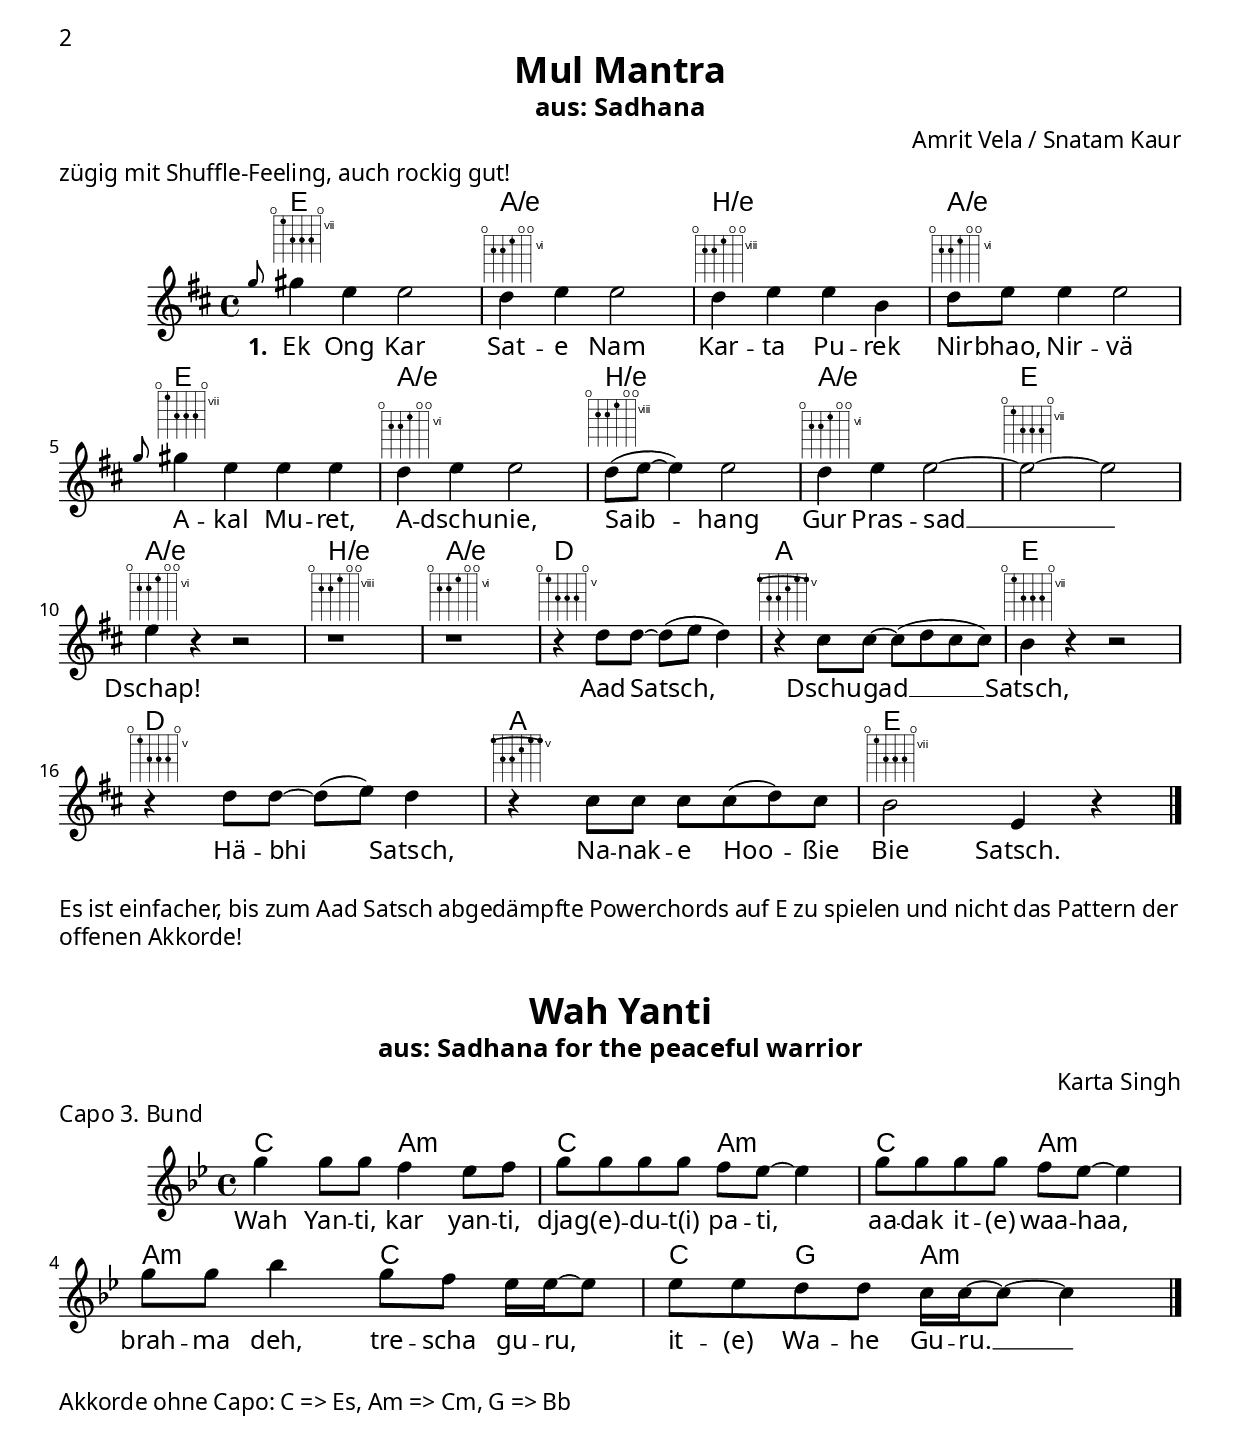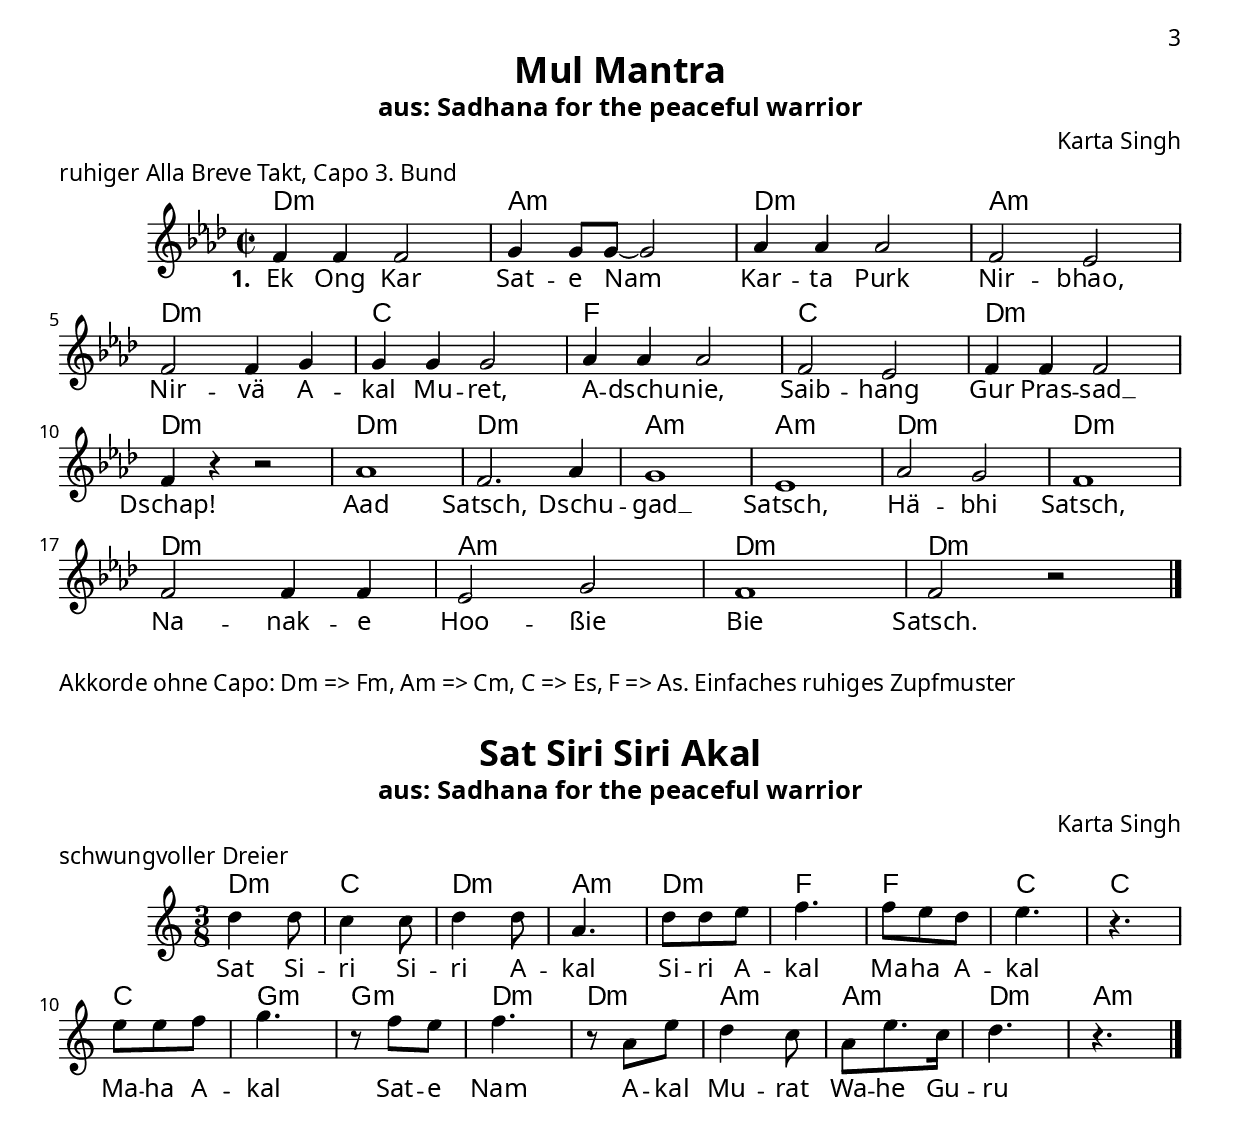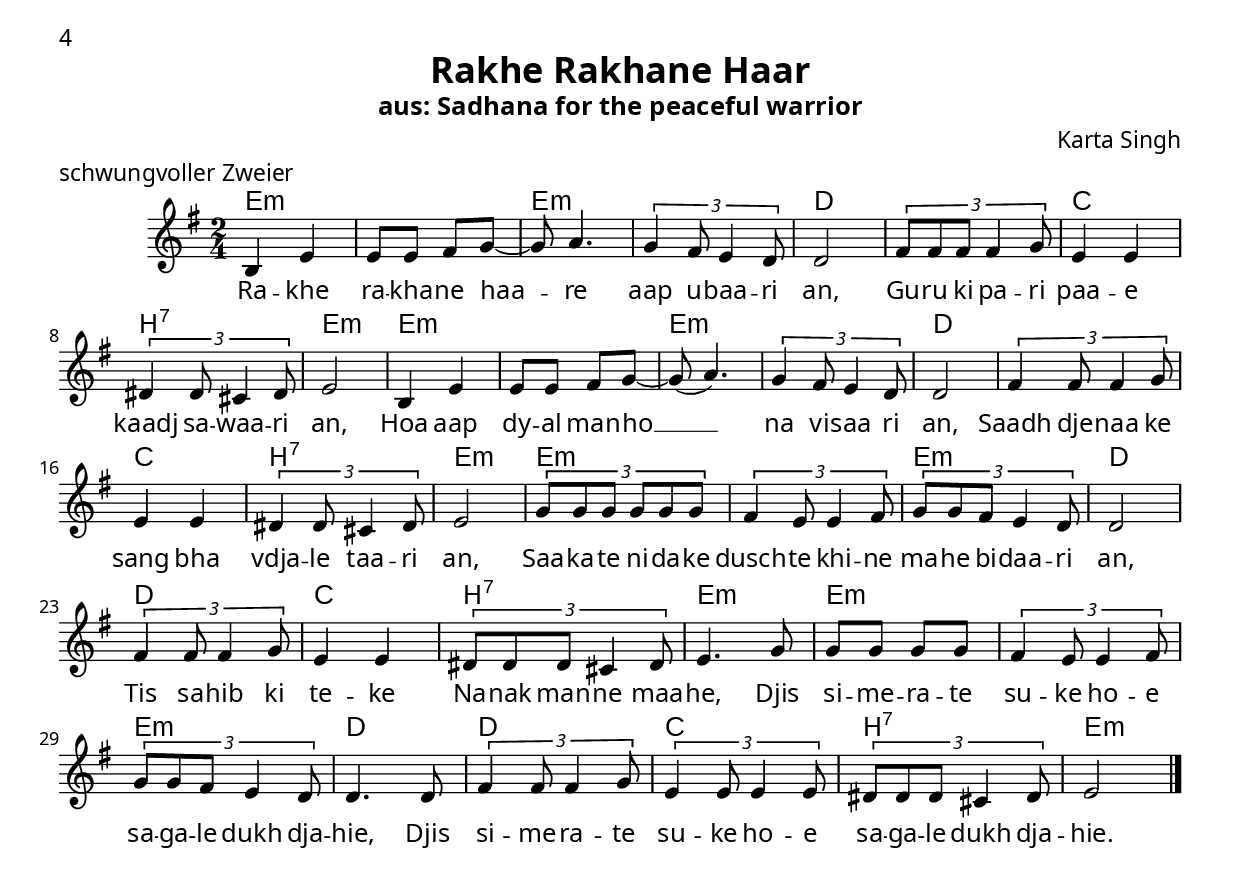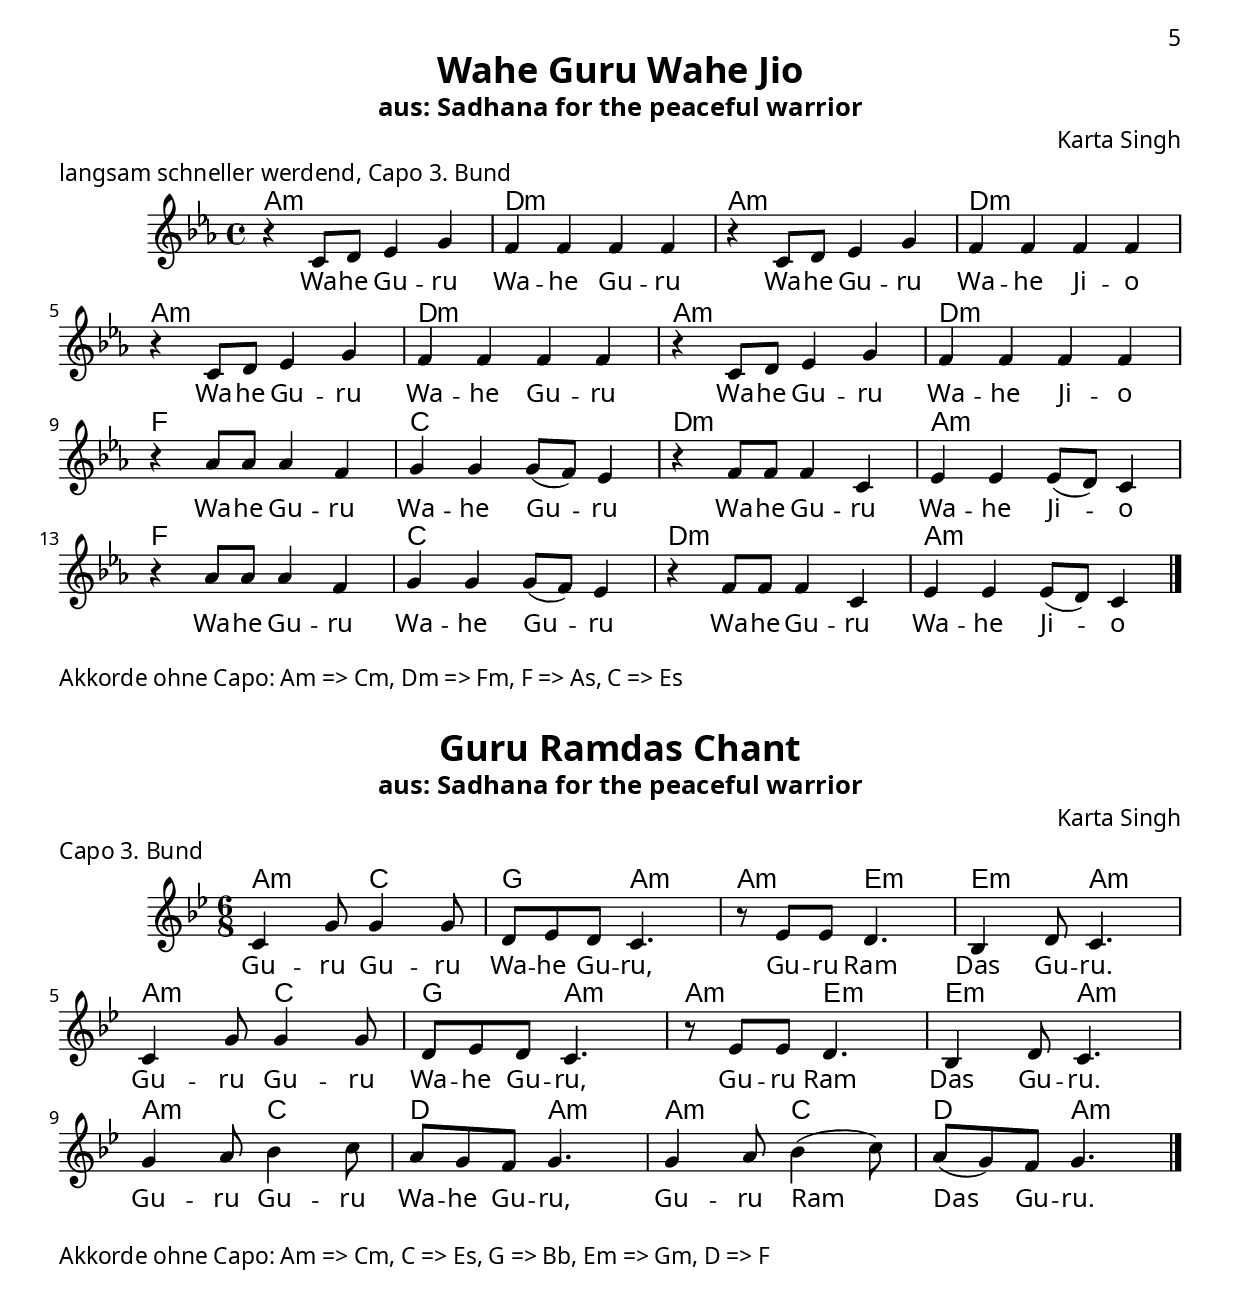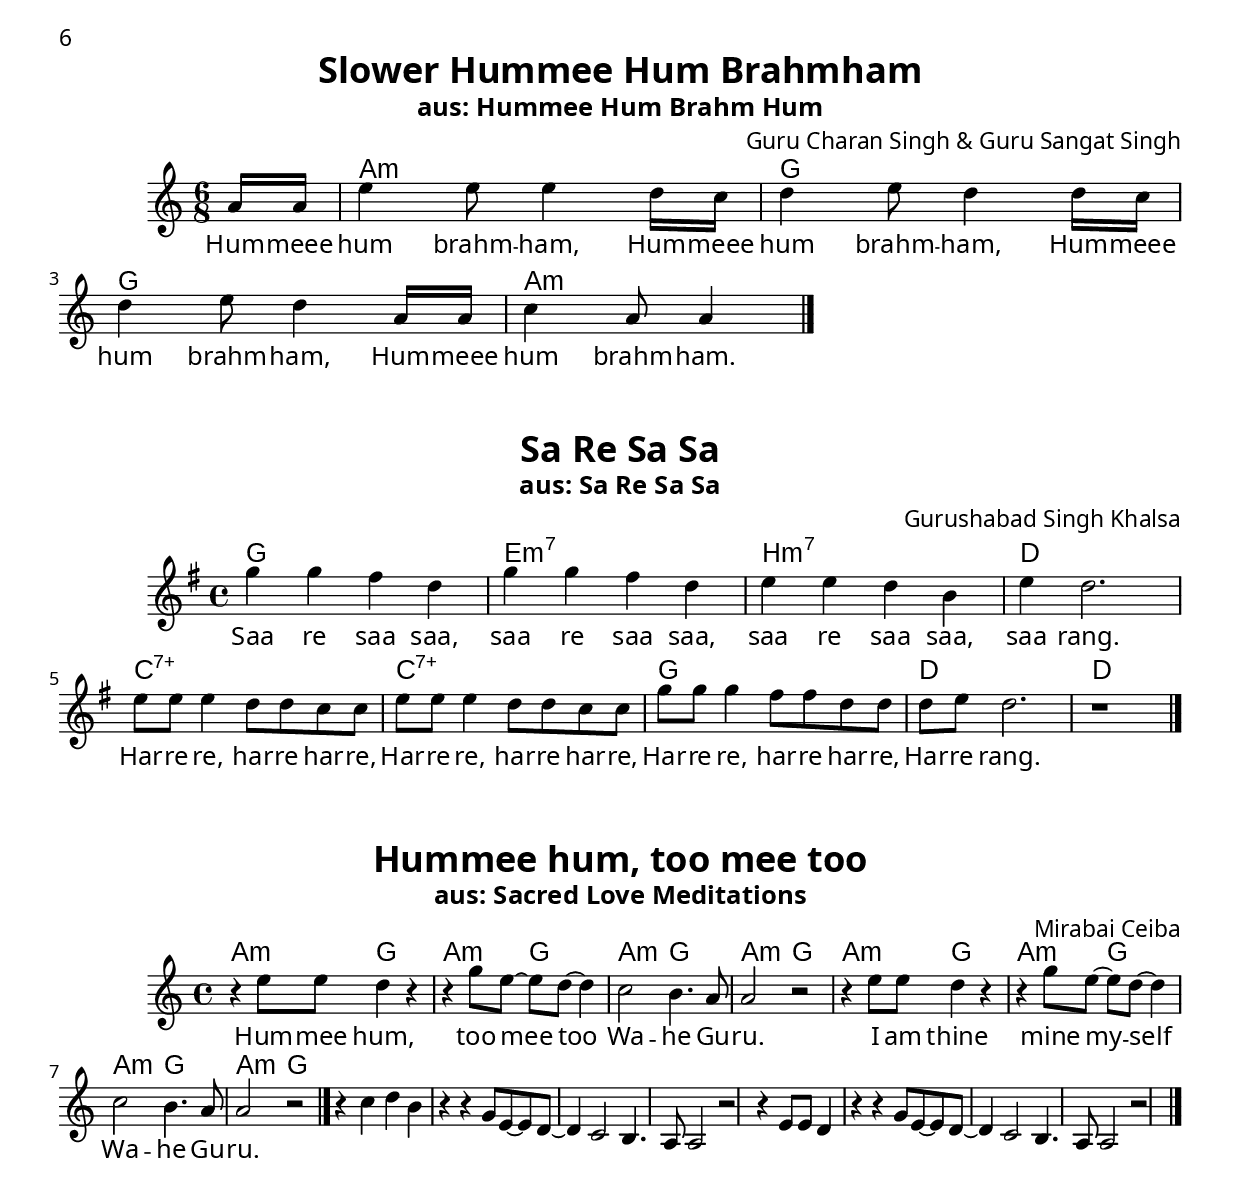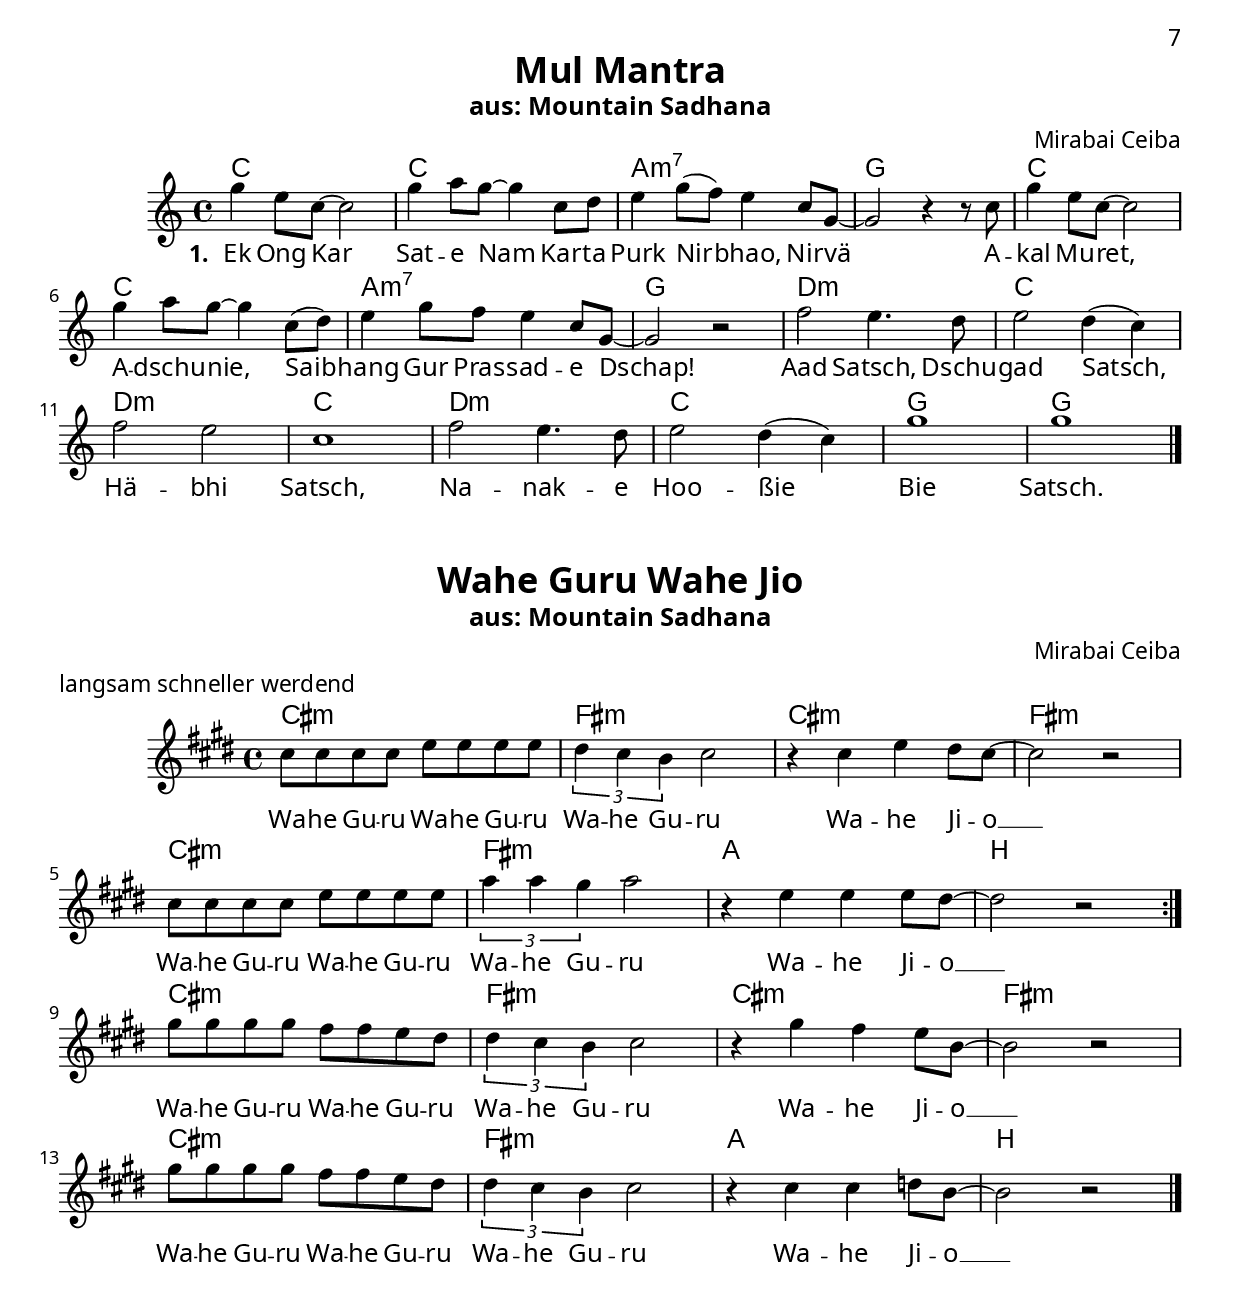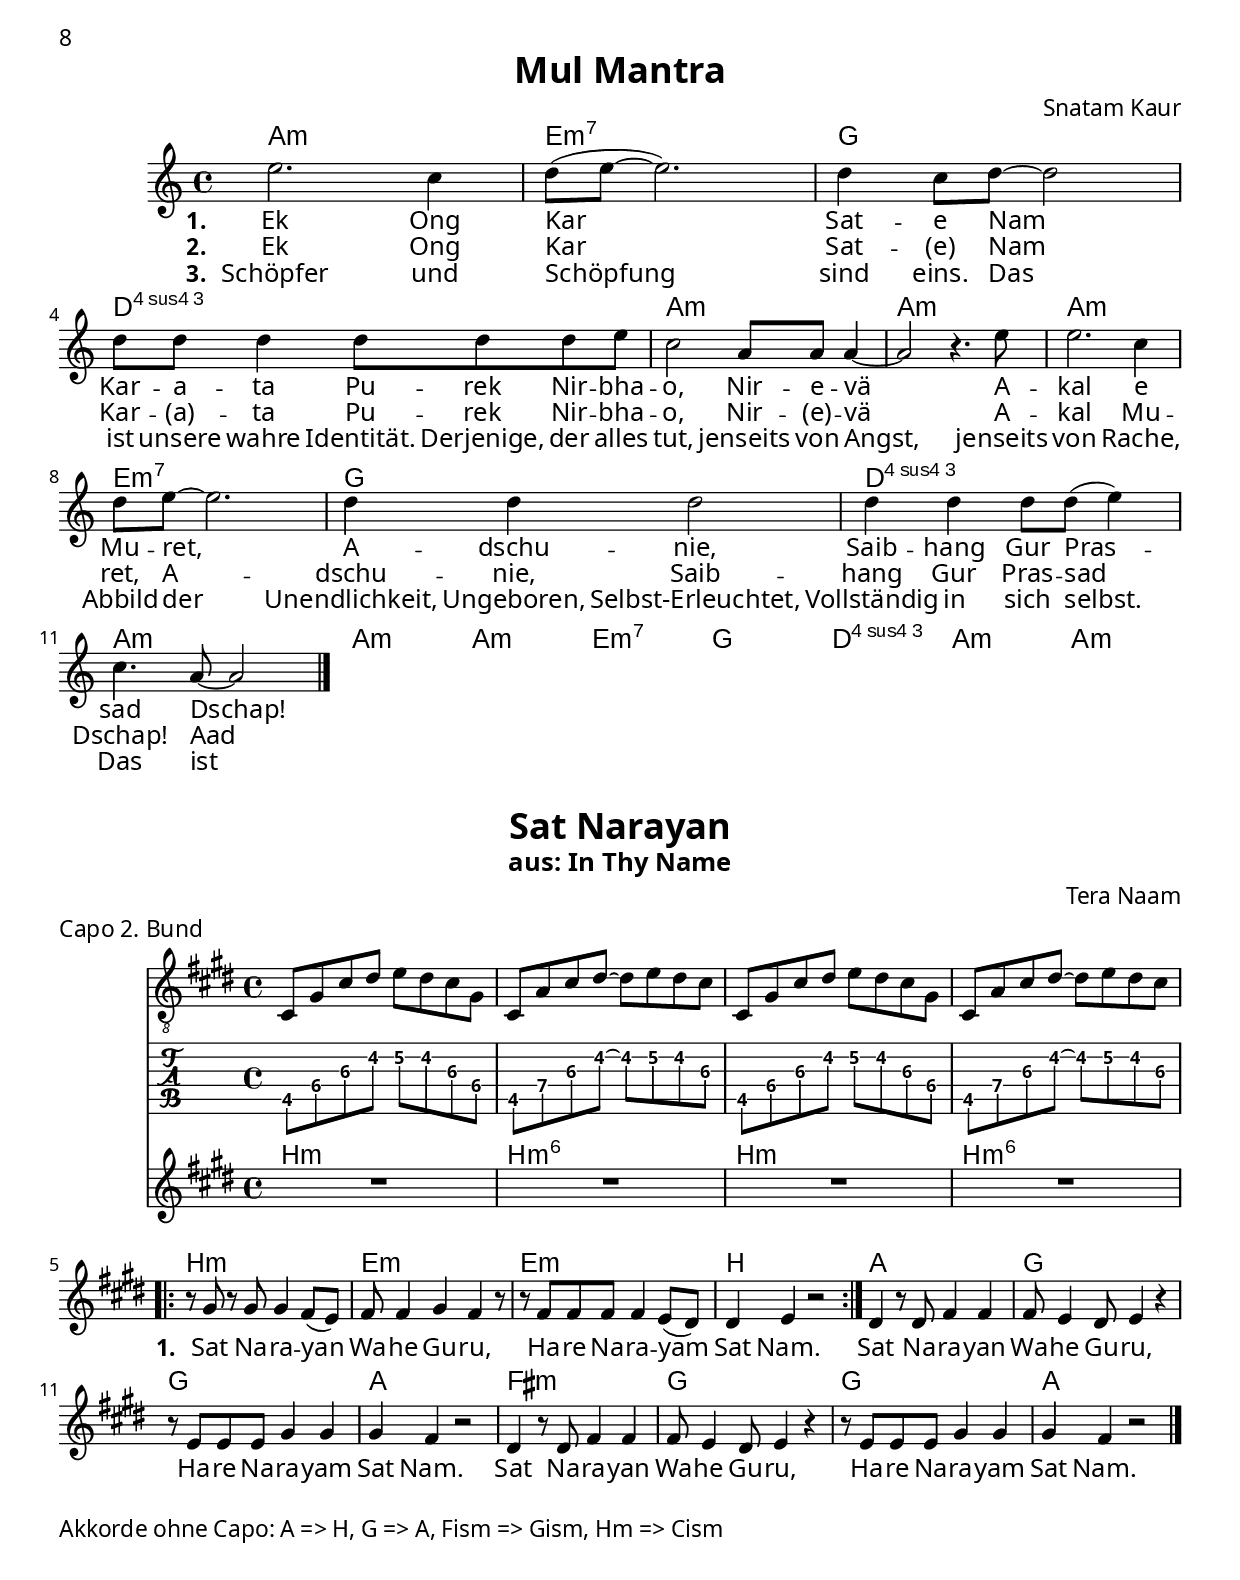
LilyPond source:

\version "2.18.0"
#(ly:set-option 'relative-includes #t)
\include "paper.ily"
\header {
  title = "Chants für das Wassermannzeitalter"
  %% instrument = "Chants für das Wassermannzeitalter"
  %% Do not display the tagline for this book
  %% tagline = ##f
  composer = ##f
  meter = ##f
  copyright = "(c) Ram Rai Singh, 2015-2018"
}
%%%
%%%oddHeaderMarkup = \markup
%%%\fill-line {
%%%  %% force the header to take some space, otherwise the
%%%  %% page layout becomes a complete mess.
%%%  " "
%%%  \on-the-fly #not-part-first-page \fromproperty #'header:title
%%%  \on-the-fly #print-page-number-check-first \fromproperty #'page:page-number-st
%%%ring
%%%}
%%%
%%%%% evenHeaderMarkup would inherit the value of
%%%%% oddHeaderMarkup if it were not defined here
%%%evenHeaderMarkup = \markup
%%%\fill-line {
%%%  \on-the-fly #print-page-number-check-first \fromproperty #'page:page-number-string
%%%  \on-the-fly #not-part-first-page \fromproperty #'header:title
%%%  " "
%%%}

\markup { \vspace #2 }
\markup {Zusammengestellt und arrangiert von Ram Rai Singh.}
\markup { \vspace #1 }

\markuplist \table-of-contents
\pageBreak

\tocCD \markup {"Amrit Vela: Sadhana"}

\tocItem \markup "Mul Mantra"
  \include "deutsch.ly"
\version "2.18.0"

\include "../paper.ily"

openE =  \markup {\fret-diagram-verbose #'(
		  (open 1)
		  (place-fret 2 9)
		  (place-fret 3 9)
		  (place-fret 4 9)
		  (place-fret 5 7)
		  (open 6)
		  )}
openD =  \markup {\fret-diagram-verbose #'(
		  (open 1)
		  (place-fret 2 7)
		  (place-fret 3 7)
		  (place-fret 4 7)
		  (place-fret 5 5)
		  (open 6)
		  )}

openA =  \markup {\fret-diagram-verbose #'(
		  (open 1)
		  (open 2)
		  (place-fret 3 6)
		  (place-fret 4 7)
		  (place-fret 5 7)
		  (open 6)
		  )}
fullA =  \markup {\fret-diagram-verbose #'(
		  (barre 6 1 5)
		  (place-fret 1 5)
		  (place-fret 2 5)
		  (place-fret 3 6)
		  (place-fret 4 7)
		  (place-fret 5 7)
		  (place-fret 6 5)
		  )}

openB =  \markup {\fret-diagram-verbose #'(
		  (open 1)
		  (open 2)
		  (place-fret 3 8)
		  (place-fret 4 9)
		  (place-fret 5 9)
		  (open 6)
		  )}



melodie =  \relative g'' {
  \grace{g8} gis4^\openE e e2 |
  d4^\openA e e2 |
  d4^\openB e e h |
  d8^\openA e8 e4 e2 | \break
  \grace{g8} gis4^\openE e e e  |
  d4^\openA e e2 |
  d8^\openB( e8 ~ e4) e2 |
  d4^\openA e e2 ~ |
  e2^\openE ~ e2 |
  e4^\openA r4 r2 |
  r1^\openB | r1^\openA |
  %% Aad satsch
  r4^\openD d8 d8~d8 ( e8 d4) |
  r4^\fullA cis8 cis8~cis8 ( d cis cis8) |
  h4^\openE r4 r2
  \break
  %% Häbhi Satsch
  r4^\openD d8 d8~d8 ( e8) d4 |
  r4^\fullA cis8 cis8 cis8 cis( d) cis |
  h2^\openE e,4 r4
  \bar "|."
   
}

textI = \lyricmode {
  \set stanza = #"1. "
  Ek Ong Kar
  Sat -- e Nam
  Kar -- ta Pu -- rek
  Nir  -- bhao, Nir -- vä
  A -- kal Mu -- ret, A -- dschu -- nie, Saib -- hang
  Gur Pras -- sad __
  Dschap!
  Aad Satsch,
  Dschu -- gad __ Satsch, 
  Hä -- bhi Satsch,
  Na -- nak -- e Hoo -- ßie Bie Satsch.
}


chordSymbols = \chordmode {
  \semiGermanChords
  e1 a/e h/e a/e
  e1 a/e h/e a/e
  e a/e h/e a/e 
  d a e 
  d a e 
}

\score { 
       <<
	 \context ChordNames {
	   \set Score.markFormatter = #format-mark-box-letters
	   \chordSymbols
	 }
	 \new Staff {
	    \time 4/4
	    \key d \major
	     \new Voice = "mel" { \melodie  \bar "|." }
	   }
	   \new Lyrics \lyricsto "mel" {
	     \textI
	   }
       >>
	\layout {
	  \context {\Staff \RemoveEmptyStaves }
	}
       \header {
	 title = "Mul Mantra"
	 composer = "Amrit Vela / Snatam Kaur"
	 subtitle = "aus: Sadhana"
	 meter = "zügig mit Shuffle-Feeling, auch rockig gut!"
       } 
     }

\markuplist{
  \wordwrap-lines {
    Es ist einfacher, bis zum Aad Satsch abgedämpfte Powerchords auf E zu spielen und
    nicht das Pattern der offenen Akkorde!

  }
}

  \markup { \vspace #1 }

\tocCD \markup "Karta Singh: Sadhana for the Peaceful Warrior"

  \tocItem \markup "Wah Yanti"
  \include "deutsch.ly"
\version "2.18.0"
\include "../paper.ily"


melodie =  \relative c'' {
  g'4 g8 g f4 es8 f | g8 g g g f es8 ~ es4 |
  g8 g g g f es8 ~ es4 | g8 g b4 g8 f es16 es ~es8 |
  es8 es d d c16 c16~ c8 ~ c4 
  \bar "|."
    
}

textI = \lyricmode {
  Wah Yan -- ti, kar  yan -- ti, djag -- (e) -- du -- t(i) pa -- ti,
  aa -- dak it -- (e) waa -- haa, brah -- ma deh, tre -- scha gu -- ru,
  it -- (e) Wa -- he Gu -- ru. __ 
}


chordSymbols = \chordmode {
  \semiGermanChords
  c2 a:m | c a:m | c a:m |
  a:m c | c4 g4 a2:m |
}

\score { 
       <<
	 \context ChordNames {
	   \set Score.markFormatter = #format-mark-box-letters
	   \chordSymbols
	 }
	 \new Staff {
	    \time 4/4
	    \key g \minor
	     \new Voice = "mel" { \melodie  \bar "|." }
	   }
	   \new Lyrics \lyricsto "mel" {
	     \textI
	   }
       >>
	\layout {
	  \context {\Staff \RemoveEmptyStaves }
	}
       \header {
	 title = "Wah Yanti"
	 composer = "Karta Singh"
	 subtitle = "aus: Sadhana for the peaceful warrior"
	 meter = "Capo 3. Bund"
       }
     }
\markup{Akkorde ohne Capo:  C => Es, Am => Cm, G => Bb}

  \markup { \vspace #1 }
\pageBreak

  \tocItem \markup "Mul Mantra"
  \include "deutsch.ly"
\version "2.18.0"

\include "../paper.ily"


melodie =  \relative f' {
  f4 f f2 | g4 g8 g8~g2 | as4 as as2 | f2 es |
  \break
  f2 f4 g | g4 g g2 | as4 as as2 | f2 es |
  f4 f f2 | f4 r4 r2 | 
  %% Aad satsch
  as1 f2. as4 | g1 es1 | as2 g2 f1 |
  \break
  %% Häbhi Satsch
  f2 f4 f | es2 g2 | f1 f2 r2
  \bar "|."
   
}

textI = \lyricmode {
  \set stanza = #"1. "
  Ek Ong Kar
  Sat -- e Nam
  Kar -- ta Purk
  Nir  -- bhao, Nir -- vä
  A -- kal Mu -- ret, A -- dschu -- nie, Saib -- hang
  Gur Pras -- sad __
  Dschap!
  Aad Satsch,
  Dschu -- gad __ Satsch, 
  Hä -- bhi Satsch,
  Na -- nak -- e Hoo -- ßie Bie Satsch.
}


chordSymbols = \chordmode {
  \semiGermanChords
  d1:m a:m d:m a:m |
  d1:m c f c |
  d:m d:m |
  d:m d:m | a:m a:m |
  d:m d:m | d:m 
  a:m d:m d:m 
}

\score { 
       <<
	 \context ChordNames {
	   \set Score.markFormatter = #format-mark-box-letters
	   \chordSymbols
	 }
	 \new Staff {
	    \time 2/2
	    \key f \minor
	     \new Voice = "mel" { \melodie  \bar "|." }
	   }
	   \new Lyrics \lyricsto "mel" {
	     \textI
	   }
       >>
	\layout {
	  \context {\Staff \RemoveEmptyStaves }
	}
       \header {
	 title = "Mul Mantra"
	 composer = "Karta Singh"
	 subtitle = "aus: Sadhana for the peaceful warrior"
	 meter = "ruhiger Alla Breve Takt, Capo 3. Bund"
}


     }
\markup{
  Akkorde ohne Capo: Dm => Fm, Am => Cm, C => Es, F => As. Einfaches ruhiges Zupfmuster
  }

  \markup { \vspace #1 }

  \tocItem \markup "Sat Siri Siri Akal"
  \include "deutsch.ly"
\version "2.18.0"

\include "../paper.ily"

melodie =  \relative d'' {
  d4 d8 c4 c8 | d4 d8 a4. |
  d8 d e f4. | f8 e d e4. |
  r4.  | 
  e8 e f g4. | r8 f8 e f4. |
  r8 a,8 e' d4 c8 | a8 e'8. c16 | d4. |
  r4.
  \bar "|."
   
}

textI = \lyricmode {
  Sat Si -- ri Si -- ri A -- kal
  Si -- ri A -- kal Ma -- ha A -- kal
  Ma -- ha A -- kal  Sat -- e Nam
  A -- kal Mu -- rat Wa -- he Gu -- ru
}


chordSymbols = \chordmode {
  \semiGermanChords
  d4.:m c | d:m a:m |
  d:m f | f c | c |
  c g:m | g:m d:m | d:m a:m
  a:m d:m a:m
}

\score { 
       <<
	 \context ChordNames {
	   \set Score.markFormatter = #format-mark-box-letters
	   \chordSymbols
	 }
	 \new Staff {
	    \time 3/8
	    \key a \minor
	     \new Voice = "mel" { \melodie  \bar "|." }
	   }
	   \new Lyrics \lyricsto "mel" {
	     \textI
	   }
       >>
	\layout {
	  \context {\Staff \RemoveEmptyStaves }
	}
       
       \header {
	 title = "Sat Siri Siri Akal"
	 composer = "Karta Singh"
	 subtitle = "aus: Sadhana for the peaceful warrior"
	 meter = "schwungvoller Dreier"
       }
     }

  \markup { \vspace #1 }

\pageBreak
 \tocItem \markup "Rakhe Rakhane Haar"
  \include "deutsch.ly"
\version "2.18.0"

\include "../paper.ily"


melodie =  \relative d' {
  %% Rakhe
  h4 e e8 e fis g8 ~ | g8 a4. \tuplet 3/2 {g4 fis8 e4 d8} |
  d2 \tuplet 3/2 {fis8 fis fis fis4 g8} | e4  e \tuplet 3/2 { dis4 dis8 cis4 dis8} | e2 

  %% Hoa 
  h4 e e8 e fis g8 ~ | g8( a4.) \tuplet 3/2 {g4 fis8 e4 d8} |
  d2 \tuplet 3/2 {fis4 fis8 fis4 g8} | e4  e \tuplet 3/2 { dis4 dis8 cis4 dis8} | e2

  %% Saakate
  \tuplet 3/2 { g8 g g  g g g} \tuplet 3/2 { fis4 e8 e4 fis8} |
  \tuplet 3/2 { g8 g8 fis8 e4 d8} d2 |
  \tuplet 3/2 {fis4 fis8 fis4 g8} | e4  e \tuplet 3/2 { dis8 dis dis cis4 dis8} | e4. g8

  %% Djis simerate
  g8 g   g g  \tuplet 3/2 { fis4 e8 e4 fis8} |
  \tuplet 3/2 { g8 g8 fis8 e4 d8} d4. d8 |
  \tuplet 3/2 {fis4 fis8 fis4 g8} |
  \tuplet 3/2 {e4 e8  e4 e8} \tuplet 3/2 { dis8 dis dis cis4 dis8} | e2

\bar "|."
   
}

textI = \lyricmode {
  Ra -- khe ra -- kha -- ne haa -- re aap u -- baa -- ri an,
  Gu -- ru ki pa -- ri paa -- e kaadj sa -- waa -- ri an,
  
  Hoa aap dy -- al man -- ho __ na vi -- saa ri an,
  Saadh dje -- naa ke sang bha vdja -- le taa -- ri an,

  Saa -- ka -- te ni -- da -- ke dusch -- te khi -- ne ma -- he bi -- daa -- ri an,
  Tis sa -- hib ki te -- ke Na -- nak man -- ne maa -- he,

  Djis si -- me -- ra -- te su -- ke ho -- e sa -- ga -- le dukh dja -- hie, 

  Djis si -- me -- ra -- te su -- ke ho -- e sa -- ga -- le dukh dja -- hie.
}


chordSymbols = \chordmode {
  \semiGermanChords
  e1:m | e:m | d | c2  h:7 | e2:m |
  e1:m | e:m | d | c2  h:7 | e2:m |
  e1:m | e2:m | d d | c2  h:7 | e2:m |
  
  e1:m | e2:m | d d | c2  h:7 | e2:m |
}

\score { 
       <<
	 \context ChordNames {
	   \set Score.markFormatter = #format-mark-box-letters
	   \chordSymbols
	 }
	 \new Staff {
	    \time 2/4
	    \key e \minor
	     \new Voice = "mel" { \melodie  \bar "|." }
	   }
	   \new Lyrics \lyricsto "mel" {
	     \textI
	   }
       >>
	\layout {
	  \context {\Staff \RemoveEmptyStaves }
	}
       
       \header {
	 title = "Rakhe Rakhane Haar"
	 composer = "Karta Singh"
	 subtitle = "aus: Sadhana for the peaceful warrior"
	 meter = "schwungvoller Zweier"
       }
     }

  \markup { \vspace #1 }
\pageBreak
  \tocItem \markup "Wahe Guru Wahe Jio"
  \include "deutsch.ly"
\version "2.18.0"
\include "../paper.ily"

melodie =  \relative d' {
  r4 c8 d es4 g | f f f f |
  r4 c8 d es4 g | f f f f |
  r4 c8 d es4 g | f f f f |
  r4 c8 d es4 g | f f f f |\break
  r4 as8 as8 as4 f | g g g8( f) es4 |
  r4 f8 f f4 c | es es es8( d) c4 |
  r4 as'8 as8 as4 f | g g g8( f) es4 |
  r4 f8 f f4 c | es es es8( d) c4 |  
    \bar "|."
   
}

textI = \lyricmode {
  Wa -- he Gu -- ru Wa -- he Gu -- ru Wa -- he Gu -- ru Wa -- he Ji -- o
  Wa -- he Gu -- ru Wa -- he Gu -- ru Wa -- he Gu -- ru Wa -- he Ji -- o
  Wa -- he Gu -- ru Wa -- he Gu -- ru Wa -- he Gu -- ru Wa -- he Ji -- o
  Wa -- he Gu -- ru Wa -- he Gu -- ru Wa -- he Gu -- ru Wa -- he Ji -- o
}


chordSymbols = \chordmode {
  \semiGermanChords
  a1:m d:m a:m d:m |
  a:m d:m a:m d:m |
  f c d:m a:m |
  f c d:m a:m
}

\score {
       <<
	 \context ChordNames {
	   \set Score.markFormatter = #format-mark-box-letters
	   \chordSymbols
	 }
	 \new Staff {
	    \time 4/4
	    \key c \minor
	     \new Voice = "mel" { \melodie  \bar "|." }
	   }
	   \new Lyrics \lyricsto "mel" {
	     \textI
	   }
       >>
	\layout {
	  \context {\Staff \RemoveEmptyStaves }
	}
       \header {
	 title = "Wahe Guru Wahe Jio"
	 composer = "Karta Singh"
	 subtitle = "aus: Sadhana for the peaceful warrior"
	 meter = "langsam schneller werdend, Capo 3. Bund"
       }
     }
\markup{Akkorde ohne Capo: Am => Cm, Dm => Fm, F => As, C => Es}

  \markup { \vspace #1 }

  \tocItem \markup "Guru Ram Das Chant"
  \include "deutsch.ly"
\version "2.18.0"
\include "../paper.ily"


melodie =  \relative c' {
  c4 g'8 g4 g8 | d8 es d c4. |
  r8 es8 es d4. | b4 d8 c4. | \break
  c4 g'8 g4 g8 | d8 es d c4. |
  r8 es8 es d4. | b4 d8 c4. | \break
  g'4 a8 b4 c8 | a g f g4. |
  g4 a8 b4( c8) | a( g) f g4. |
    \bar "|."
   
}

textI = \lyricmode {
  Gu -- ru Gu -- ru Wa -- he Gu -- ru,  Gu -- ru Ram Das Gu -- ru.
  Gu -- ru Gu -- ru Wa -- he Gu -- ru,  Gu -- ru Ram Das Gu -- ru.
  Gu -- ru Gu -- ru Wa -- he Gu -- ru,  Gu -- ru Ram Das Gu -- ru.
}


chordSymbols = \chordmode {
  \semiGermanChords
  a4.:m c g  a:m |
  a:m e:m e:m a:m  |

  a4.:m c g  a:m |
  a:m e:m e:m a:m  |

  a:m c d a:m |
  a:m c d a:m
}

\score { 
       <<
	 \context ChordNames {
	   \set Score.markFormatter = #format-mark-box-letters
	   \chordSymbols
	 }
	 \new Staff {
	    \time 6/8
	    \key g \minor
	     \new Voice = "mel" { \melodie  \bar "|." }
	   }
	   \new Lyrics \lyricsto "mel" {
	     \textI
	   }
       >>
	\layout {
	  \context {\Staff \RemoveEmptyStaves }
	}
       \header {
	 title = "Guru Ramdas Chant"
	 composer = "Karta Singh"
	 subtitle = "aus: Sadhana for the peaceful warrior"
	 meter = "Capo 3. Bund"
       }
     }
\markup{Akkorde ohne Capo: Am => Cm, C => Es, G => Bb, Em => Gm, D => F}

  \markup { \vspace #1 }

\pageBreak

\tocCD \markup "Guru Charan Singh & Guru Sangat Singh: Hummee Hum Brahmham"

  \tocItem \markup "Slower Hummee Hum Brahmham"
  
\include "deutsch.ly"

\version "2.18.0"

\include "../paper.ily"

melodie =  \relative g' {
  a16 a |
  e'4 e8 e4 d16 c |
  d4 e8 d4 d16 c | 
  d4 e8 d4 a16 a |
  c4 a8 a4 

  \bar "|."
   
}

textI = \lyricmode {
  Hum -- meee hum brahm -- ham,
  Hum -- meee hum brahm -- ham,
  Hum -- meee hum brahm -- ham,
  Hum -- meee hum brahm -- ham.
}

chordSymbols = \chordmode {
  \semiGermanChords
  s8 |
  a2.:m g g a:m
}

\score { 
       <<
	 \context ChordNames {
	   \set Score.markFormatter = #format-mark-box-letters
	   \chordSymbols
	 }
	 \new Staff {
	   \time 6/8
	   \partial 8*1
	    \key a \minor
	     \new Voice = "mel" { \melodie  \bar "|." }
	   }
	   \new Lyrics \lyricsto "mel" {
	     \textI
	   }
       >>
	\layout {
	  \context {\Staff \RemoveEmptyStaves }
	}
       \header {
	 title = "Slower Hummee Hum Brahmham"
	 composer = "Guru Charan Singh & Guru Sangat Singh"
	 subtitle = "aus: Hummee Hum Brahm Hum"
       }
}

\markup { \vspace #1 }

\tocCD \markup "Guru Shabad Singh Khalsa: Sa Re Sa Sa"

  \tocItem \markup "Sa Re Sa sa"
  \include "deutsch.ly"
\version "2.18.0"
\include "../paper.ily"


melodie =  \relative d'' {
  g4 g fis d | g g fis d |
  e e d h | e d2. |
  e8 e e4 d8 d c c |
  e8 e e4 d8 d c c
  g'8 g g4 fis8 fis  d d |
  d8 e d2. |
  r1
  \bar ":|"
    
}

textI = \lyricmode {
  Saa re saa saa, saa re saa saa, saa re saa saa, saa rang.
  Har -- re re, har -- re  har -- re,
  Har -- re re, har -- re  har -- re,
  Har -- re re, har -- re  har -- re,
  Har -- re rang.
  
}


chordSymbols = \chordmode {
  \semiGermanChords
  %% Sets the major seven symbol to something other
  \set majorSevenSymbol = \markup { 7+ }
  g1 e:m7 h:m7 d
  c:7+ c:7+ g d d 
}

\score { 
       <<
	 \context ChordNames {
	   \set Score.markFormatter = #format-mark-box-letters
	   \chordSymbols
	 }
	 \new Staff {
	    \time 4/4
	    \key g \major
	     \new Voice = "mel" { \melodie  \bar "|." }
	   }
	   \new Lyrics \lyricsto "mel" {
	     \textI
	   }
       >>
	\layout {
	  \context {\Staff \RemoveEmptyStaves }
	}
       \header {
	 title = "Sa Re Sa Sa"
	 composer = "Gurushabad Singh Khalsa"
	 subtitle = "aus: Sa Re Sa Sa"
	 %% meter = "Capo 3. Bund"
       }
     }
\markup{}

\markup { \vspace #1 }

\tocCD \markup "Mirabai Ceiba: Sacred Love Meditations"

  \tocItem \markup "Hummee hum, too mee too"
  
\include "deutsch.ly"

\version "2.18.0"

\include "../paper.ily"

melodie =  \relative g'' {
  r4 e8 e d4 r4 | r4 g8 e8 ~e8 d8 ~d4  |
  c2 h4. a8| a2 r2 |

  r4 e'8 e d4 r4 | r4 g8 e8 ~e8 d8 ~d4  |
  c2 h4. a8| a2 r2 | 

  \bar "|."
   
  r4 c d h4 r4 | r4 g8 e8 ~e8 d8 ~d4  |
  c2 h4. a8| a2 r2 |

  r4 e'8 e d4 r4 | r4 g8 e8 ~e8 d8 ~d4  |
  c2 h4. a8| a2 r2 | 

  \bar "|."
}

textI = \lyricmode {
  Hum -- mee hum, too mee too
  Wa -- he Gu -- ru.
  I am thine
  mine my -- self
  Wa -- he Gu -- ru.
}

chordSymbols = \chordmode {
  \semiGermanChords
  a2:m g | 
  a2:m g | 
  a2:m g | 
  a2:m g |
   a2:m g | 
  a2:m g | 
  a2:m g | 
  a2:m g | 
}

\score { 
       <<
	 \context ChordNames {
	   \set Score.markFormatter = #format-mark-box-letters
	   \chordSymbols
	 }
	 \new Staff {
	    \time 4/4
	    \key a \minor
	     \new Voice = "mel" { \melodie  \bar "|." }
	   }
	   \new Lyrics \lyricsto "mel" {
	     \textI
	   }
       >>
	\layout {
	  \context {\Staff \RemoveEmptyStaves }
	}
       \header {
	 title = "Hummee hum, too mee too"
	 composer = "Mirabai Ceiba"
	 subtitle = "aus: Sacred Love Meditations"
       }
}

\markup { \vspace #2 }

\pageBreak
\tocCD \markup "Mirabai Ceiba: Mountain Sadhana"

  \tocItem \markup "Mul Mantra"
  
\include "deutsch.ly"

\version "2.18.0"

\include "../paper.ily"

%%%aC =  \markup {\fret-diagram-verbose #'(
%%%		  (place-fret 1 3)
%%%		  (place-fret 2 1)
%%%		  (place-fret 3 2)
%%%		  (mute 4 )
%%%		  (place-fret 5 3)
%%%		  (mute 6)
%%%	       )}
%%%smallE =  \markup {\fret-diagram-verbose #'(
%%%		  (place-fret 1 3)
%%%		  (open 2)
%%%		  (open 3)
%%%		  (place-fret 4 2)
%%%		  (mute 5)
%%%		  (mute 6)
%%%		  )}

melodie =  \relative g'' {
%% Ek  ong  kar
  g4 e8 c8 ~ c2 | 
%% sat e  nam      kar ta purk nir    bhao nir vä
  g'4  a8 g8 ~ g4  c,8  d | e4 g8( f) e4  c8 g8~ | g2 r4 r8  
  
%% a    kal mu ret      a    dschu nie   saib  
  c8 |  g'4 e8 c8 ~ c2 | g'4  a8 g8 ~ g4  c,8(  d) |
%% hang gur pras  sad dschap 
  e4 g8 f e4  c8 g8~ | g2 r|

%% Aad e Satsch Dschu gad e Satsch
  f'2 e4.  d8 | e2 d4( c) | f2 e2 | c1  |

  f2 e4.  d8 | e2 d4( c) | g'1   | g1 |   
  
  \bar "|."
   
}

textI = \lyricmode {
  \set stanza = #"1. "
  Ek Ong Kar
  Sat -- e Nam
  Kar -- ta Purk
  Nir  -- bhao, Nir -- vä
  A -- kal Mu -- ret, A -- dschu -- nie, Saib -- hang
  Gur Pras -- sad -- e 
  Dschap!
  Aad  Satsch,
  Dschu -- gad Satsch, 
  Hä -- bhi Satsch,
  Na -- nak -- e Hoo -- ßie Bie Satsch.
}

chordSymbols = \chordmode {
  \semiGermanChords
  %% c mit g auf E-Saite, e:m ebenfalls!
  c1 | c | a:m7 | g
  c1 | c | a:m7 | g
  d:m   | c   | d:m  | c1
  d:m   | c   |  g   | g 
}

\score { 
       <<
	 \context ChordNames {
	   \set Score.markFormatter = #format-mark-box-letters
	   \chordSymbols
	 }
	 \new Staff {
	    \time 4/4
	    \key a \minor
	     \new Voice = "mel" { \melodie  \bar "|." }
	   }
	   \new Lyrics \lyricsto "mel" {
	     \textI
	   }
       >>
	\layout {
	  \context {\Staff \RemoveEmptyStaves }
	}
       \header {
	 title = "Mul Mantra"
	 composer = "Mirabai Ceiba"
	 subtitle = "aus: Mountain Sadhana"
       }
}

\markup { \vspace #1 }

 \tocItem \markup "Wahre Guru Wahre Jio"
  \include "deutsch.ly"
\version "2.18.0"
\include "../paper.ily"

melodie =  \relative d'' {
 \repeat volta 2 {
   cis8 cis cis cis e8 e e e | \tuplet 3/2 { dis4 cis h } cis2 |
   r4 cis e dis8 cis8 ~ | cis2 r2 |
   
   cis8 cis cis cis e8 e e e | \tuplet 3/2 { a4 a gis } a2 |
   r4 e e e8 dis8 ~ | dis2 r2 |
 }

 \break
 
 gis8 gis gis gis fis fis e dis |  \tuplet 3/2 {dis4 cis h} cis2 |
 r4 gis'4 fis e8 h8 ~ | h2 r2 

 gis'8 gis gis gis fis fis e dis |  \tuplet 3/2 {dis4 cis h} cis2 |
 r4 cis4 cis d8 h8 ~ | h2 r2 
 \bar "|."
   
}

textI = \lyricmode {
  Wa -- he Gu -- ru Wa -- he Gu -- ru Wa -- he Gu -- ru Wa -- he Ji -- o __ 
  Wa -- he Gu -- ru Wa -- he Gu -- ru Wa -- he Gu -- ru Wa -- he Ji -- o __ 
  Wa -- he Gu -- ru Wa -- he Gu -- ru Wa -- he Gu -- ru Wa -- he Ji -- o __ 
  Wa -- he Gu -- ru Wa -- he Gu -- ru Wa -- he Gu -- ru Wa -- he Ji -- o __ 
}


chordSymbols = \chordmode {
  \semiGermanChords
  cis1:m | fis:m | cis:m | fis:m | cis:m | fis:m |
  a h 

  cis1:m | fis:m | cis:m | fis:m | cis:m | fis:m |
  a h 
}

\score {
       <<
	 \context ChordNames {
	   \set Score.markFormatter = #format-mark-box-letters
	   \chordSymbols
	 }
	 \new Staff {
	    \time 4/4
	    \key cis \minor
	     \new Voice = "mel" { \melodie  \bar "|." }
	   }
	   \new Lyrics \lyricsto "mel" {
	     \textI
	   }
       >>
	\layout {
	  \context {\Staff \RemoveEmptyStaves }
	}
       \header {
	 title = "Wahe Guru Wahe Jio"
	 composer = "Mirabai Ceiba"
	 subtitle = "aus: Mountain Sadhana"
	 meter = "langsam schneller werdend"
       }
     }

\markup { \vspace #1 }

\pageBreak 
\tocCD \markup "Snatam Kaur: Anand Bliss"

  \tocItem \markup "Mul Mantra"
  #(set-global-staff-size 16)
\include "deutsch.ly"

\version "2.18.0"

\include "../paper.ily"

melodie =  \relative c'' {
 % Ek  ong  kar
  e2. c4 | d8 ( e8 ~ e2.) | 
 % sat e nam      kar a ta pu rek
  d4 c8 d8 ~ d2 | d8 d8 d4  d8 d8 
 %  nir bha o nir e vä           a
   d8 e8 | c2 a8  a8 a4 ~ a2 r4. e'8|

 % kal e        mu ret 
  e2.  c4 |  d8 e8 ~ e2. |
  
 %A dschu nie, Saib  hang  gur pras sad dschap
  d4  d d2 |    d4    d    d8  d( e4) |  c4. a8 ~ a2 
  \bar "|."
   
}

textI = \lyricmode {
  \set stanza = #"1. "
  Ek Ong Kar
  Sat -- e Nam
  Kar -- a -- ta Pu -- rek
  Nir  -- bha -- o, Nir -- e -- vä
  A -- kal e Mu -- ret, A -- dschu -- nie, Saib -- hang
  Gur Pras -- sad 
  Dschap!
  Aad -- e Satsch,
  Dschu -- gad -- e Satsch, 
  Hä -- bhi Satsch,
  Na -- nak -- e Hoo -- ßie Bie Satsch.
}

textII = \lyricmode {
   \set stanza = #"2. "
  Ek Ong Kar
  Sat -- (e) Nam
  Kar -- (a) -- ta Pu -- rek
  Nir  -- bha -- o, Nir -- (e) -- vä
  A -- kal Mu -- ret, A -- dschu -- nie, Saib -- hang
  Gur Pras -- sad 
  Dschap!
  Aad -- (e) Satsch,
  Dschu -- gad -- (e) Satsch, 
  Hä -- bhi Satsch,
  Na -- nak -- (e) Hoo -- ßie Bie Satsch.
  Na -- nak -- (e) Hoo -- ßie Bie Satsch.
   
}

textIII = \lyricmode {
   \set stanza = #"3. "
   Schöpfer und Schöpfung sind eins.
   Das ist unsere wahre Identität. 
   Derjenige, der alles tut, 
   jenseits von Angst, jenseits von Rache,
   Abbild der Unendlichkeit,
   Ungeboren, Selbst-Erleuchtet, Vollständig in sich selbst.
   Das ist das Geschenk des Gurus.
   Meditiere!
   Ursprüngliche Wahrheit,
   Wahr durch alle Zeit,
   Wahr in diesem Moment.
   Oh Nanak, für immer wahr.
}



chordSymbols = \chordmode {
  \semiGermanChords
  a1:m | e:m7 | g | d:4 | a:m | a:m | 
  a1:m | e:m7 | g | d:4 | a:m | a:m | 
  a1:m | e:m7 | g | d:4 | a:m | a:m | 

}

\score { 
       <<
	 \context ChordNames {
	   \set Score.markFormatter = #format-mark-box-letters
	   \chordSymbols
	 }
	 \new Staff {
	    \time 4/4
	    \key a \minor
	     \new Voice = "mel" { \melodie  \bar "|." }
	   }
	   \new Lyrics \lyricsto "mel" {
	     \textI
	   }
	 \new Lyrics \lyricsto "mel" {
	     \textII
	   }
	 \new Lyrics \lyricsto "mel" {
	     \textIII
	   }
       >>
	\layout {
	  \context {\Staff \RemoveEmptyStaves }
	}
       \header {
	 title = "Mul Mantra"
	 composer = "Snatam Kaur"
	 substitle = "aus: Anand Bliss"
       }
}

\markup { \vspace #1 }

\tocCD \markup "Tera Naam: In Thy Name"

  \tocItem \markup "Sat Narayan"
  
\include "deutsch.ly"

\version "2.18.0"

\include "../paper.ily"

%%%aC =  \markup {\fret-diagram-verbose #'(
%%%		  (place-fret 1 3)
%%%		  (place-fret 2 1)
%%%		  (place-fret 3 2)
%%%		  (mute 4 )
%%%		  (place-fret 5 3)
%%%		  (mute 6)
%%%	       )}
%%%smallE =  \markup {\fret-diagram-verbose #'(
%%%		  (place-fret 1 3)
%%%		  (open 2)
%%%		  (open 3)
%%%		  (place-fret 4 2)
%%%		  (mute 5)
%%%		  (mute 6)
%%%		  )}

guitarIntro = \relative c {
  cis8 gis' cis dis e dis cis gis |
  cis,8 a' cis dis8 ~dis e8 dis cis |

  cis,8 gis' cis dis e dis cis gis |
  cis,8 a' cis dis8 ~dis e8 dis cis |
}


melodie =  \relative g' {
  \repeat "volta" 2 {
    %%  Sat Na -- ra -- yan Wa -- he Gu -- ru,
    r8 gis r8 gis8 gis4 fis8( e) | fis8 fis4 gis4 fis r8 | 
    %%  Ha -- re Na -- ra -- yam Sat Nam.
    r8 fis8 fis fis fis4 e8( dis) | dis4  e4  r2 
  }
  %%  Sat Na -- ra -- yan Wa -- he Gu -- ru,
  dis4 r8  dis8 fis4 fis fis8 e4 dis8 e4 r4   
  %%  Ha -- re Na -- ra -- yam Sat Nam.
  r8 e8 e8 e8 gis4 gis gis fis r2 
  %%  Sat Na -- ra -- yan Wa -- he Gu -- ru,
  dis4 r8  dis8 fis4 fis fis8 e4 dis8 e4 r4   
  %%  Ha -- re Na -- ra -- yam Sat Nam.
  r8 e8 e8 e8 gis4 gis gis fis r2 

  \bar "|."
   
}

textI = \lyricmode {
  \set stanza = #"1. "
  Sat Na -- ra -- yan Wa -- he Gu -- ru,
  Ha -- re Na -- ra -- yam Sat Nam.

  Sat Na -- ra -- yan Wa -- he Gu -- ru,
  Ha -- re Na -- ra -- yam Sat Nam.

  Sat Na -- ra -- yan Wa -- he Gu -- ru,
  Ha -- re Na -- ra -- yam Sat Nam.

  Sat Na -- ra -- yan Wa -- he Gu -- ru,
  Ha -- re Na -- ra -- yam Sat Nam.
}

chordSymbols = \chordmode {
  \semiGermanChords
  %% Intro
  cis1:m cis:m6 
  cis1:m cis:m6 
  
  %% Verse
  cis1:m fis:m fis:m cis1 |

  h a a h
  gis:m a a h 
}


\score {
  <<
    \new Staff {
      \clef "treble_8"
      \key cis \minor
      \guitarIntro
      \break
    }
    \new TabStaff {
      \tabFullNotation
      \set TabStaff.minimumFret = #4
      \set TabStaff.restrainOpenStrings = ##t
      \guitarIntro
    }
    \context ChordNames {
      \set Score.markFormatter = #format-mark-box-letters
      \transpose d c \chordSymbols
    }
    \new Staff {
      \time 4/4
      \key cis \minor
      \new Voice = "mel" {
	R1*4
	\melodie  \bar "|." }
    }
    \new Lyrics \lyricsto "mel" {
      \textI
    }
  >>
  \layout {
    \context {\Staff \RemoveEmptyStaves }
  }
  \header {
    title = "Sat Narayan"
    composer = "Tera Naam"
    subtitle = "aus: In Thy Name"
    meter = "Capo 2. Bund"
  }
}
\markup{Akkorde ohne Capo: A => H, G => A, Fism => Gism, Hm => Cism}

\markup { \vspace #1 }
